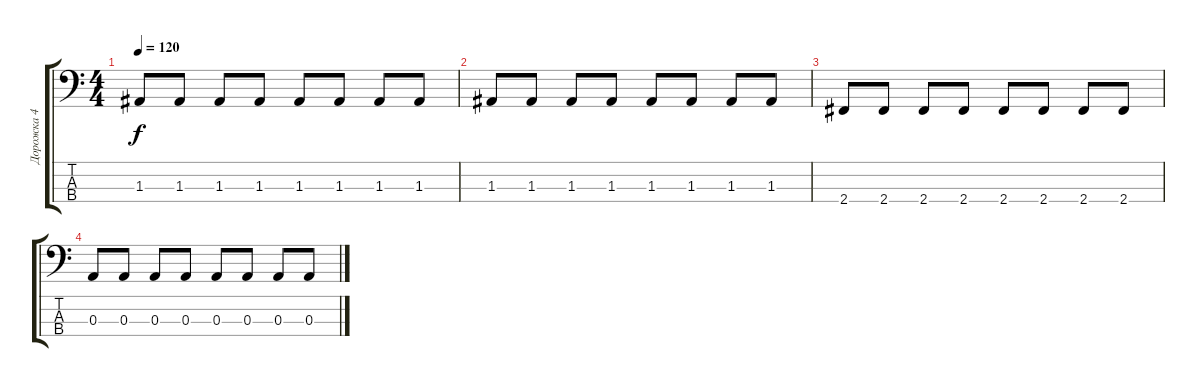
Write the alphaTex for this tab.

\track ("Дорожка 4" "Дорожка 4") {instrument electricbassfinger}
\staff {score tabs}
\tuning (G2 D2 A1 E1) {hide}
\ts (4 4)
\tempo 120
\clef f4
\ks c
1.3.8{dy f} 1.3.8 1.3.8 1.3.8 1.3.8 1.3.8 1.3.8 1.3.8 |
1.3.8 1.3.8 1.3.8 1.3.8 1.3.8 1.3.8 1.3.8 1.3.8 |
2.4.8 2.4.8 2.4.8 2.4.8 2.4.8 2.4.8 2.4.8 2.4.8 |
0.3.8 0.3.8 0.3.8 0.3.8 0.3.8 0.3.8 0.3.8 0.3.8
